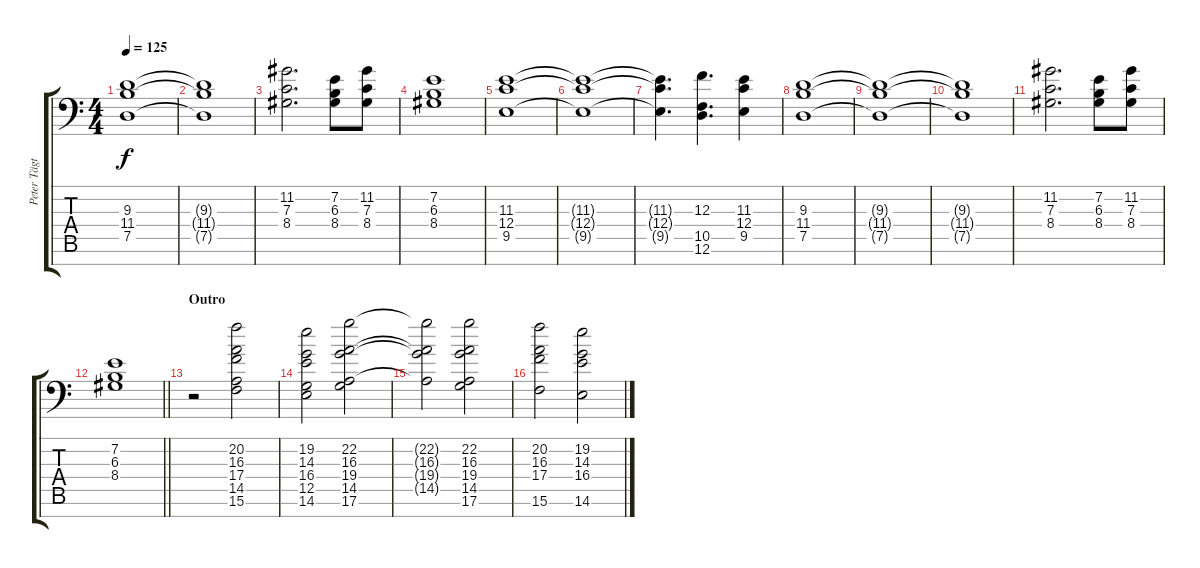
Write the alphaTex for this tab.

\track ("Peter Tägtgren (Keyboard II)" "Peter Tägt") {instrument choiraahs}
\staff {score tabs}
\tuning (D4 A3 F3 C3 G2 D2 A1) {hide}
\ts (4 4)
\tempo 125
\clef f4
\ks c
(9.3{t} 11.4{t} 7.5{t}).1{dy f} |
(9.3{t} 11.4{t} 7.5{t}).1 |
(11.2 7.3 8.4).2{d} (7.2 6.3 8.4).8 (11.2 7.3 8.4).8 |
(7.2 6.3 8.4).1 |
(11.3 12.4 9.5).1 |
(11.3{t} 12.4{t} 9.5{t}).1 |
(11.3{t} 12.4{t} 9.5{t}).4{d} (12.3 10.5 12.6).4{d} (11.3 12.4 9.5).4 |
(9.3 11.4 7.5).1 |
(9.3{t} 11.4{t} 7.5{t}).1 |
(9.3{t} 11.4{t} 7.5{t}).1 |
(11.2 7.3 8.4).2{d} (7.2 6.3 8.4).8 (11.2 7.3 8.4).8 |
\barLineRight lightlight
(7.2 6.3 8.4).1 |
\section ("" "Outro")
r.2 (20.2 16.3 17.4 14.5 15.6).2 |
(19.2 14.3 16.4 12.5 14.6).2 (22.2 16.3 19.4 14.5 17.6).2 |
(22.2{t} 16.3{t} 19.4{t} 14.5{t}).2 (22.2 16.3 19.4 14.5 17.6).2 |
(20.2 16.3 17.4 15.6).2 (19.2 14.3 16.4 14.6).2
